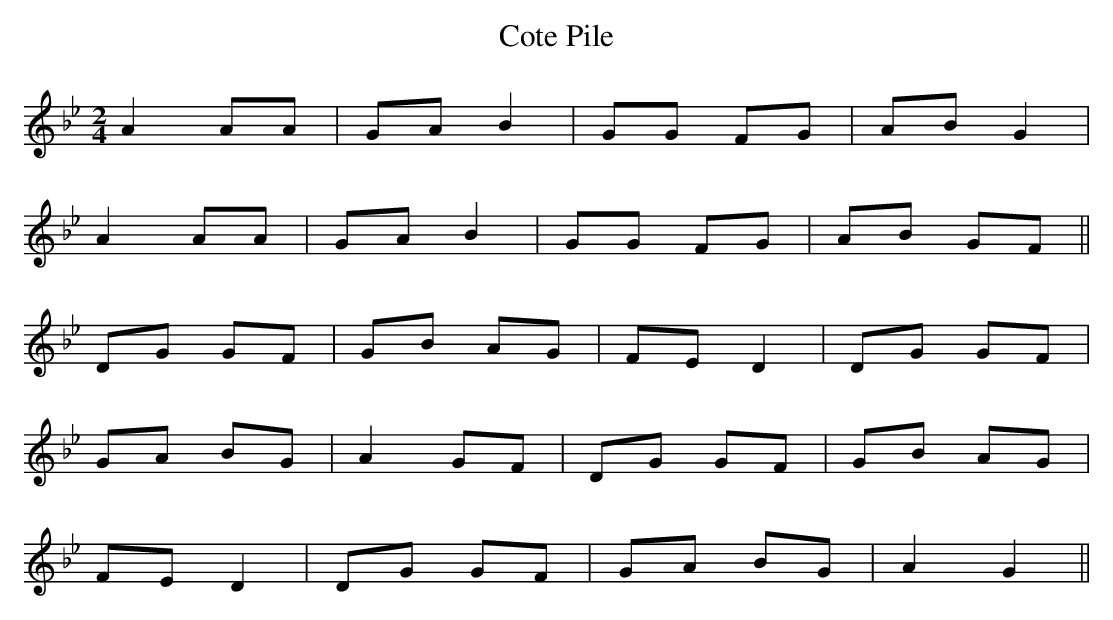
X:1
T:Cote Pile
M:2/4
L:1/8
K:Gm
A2 AA|GA B2|GG FG|AB G2|
A2 AA|GA B2|GG FG|AB GF||
DG GF|GB AG|FE D2|DG GF|
GA BG|A2 GF|DG GF|GB AG|
FE D2|DG GF|GA BG|A2 G2||
